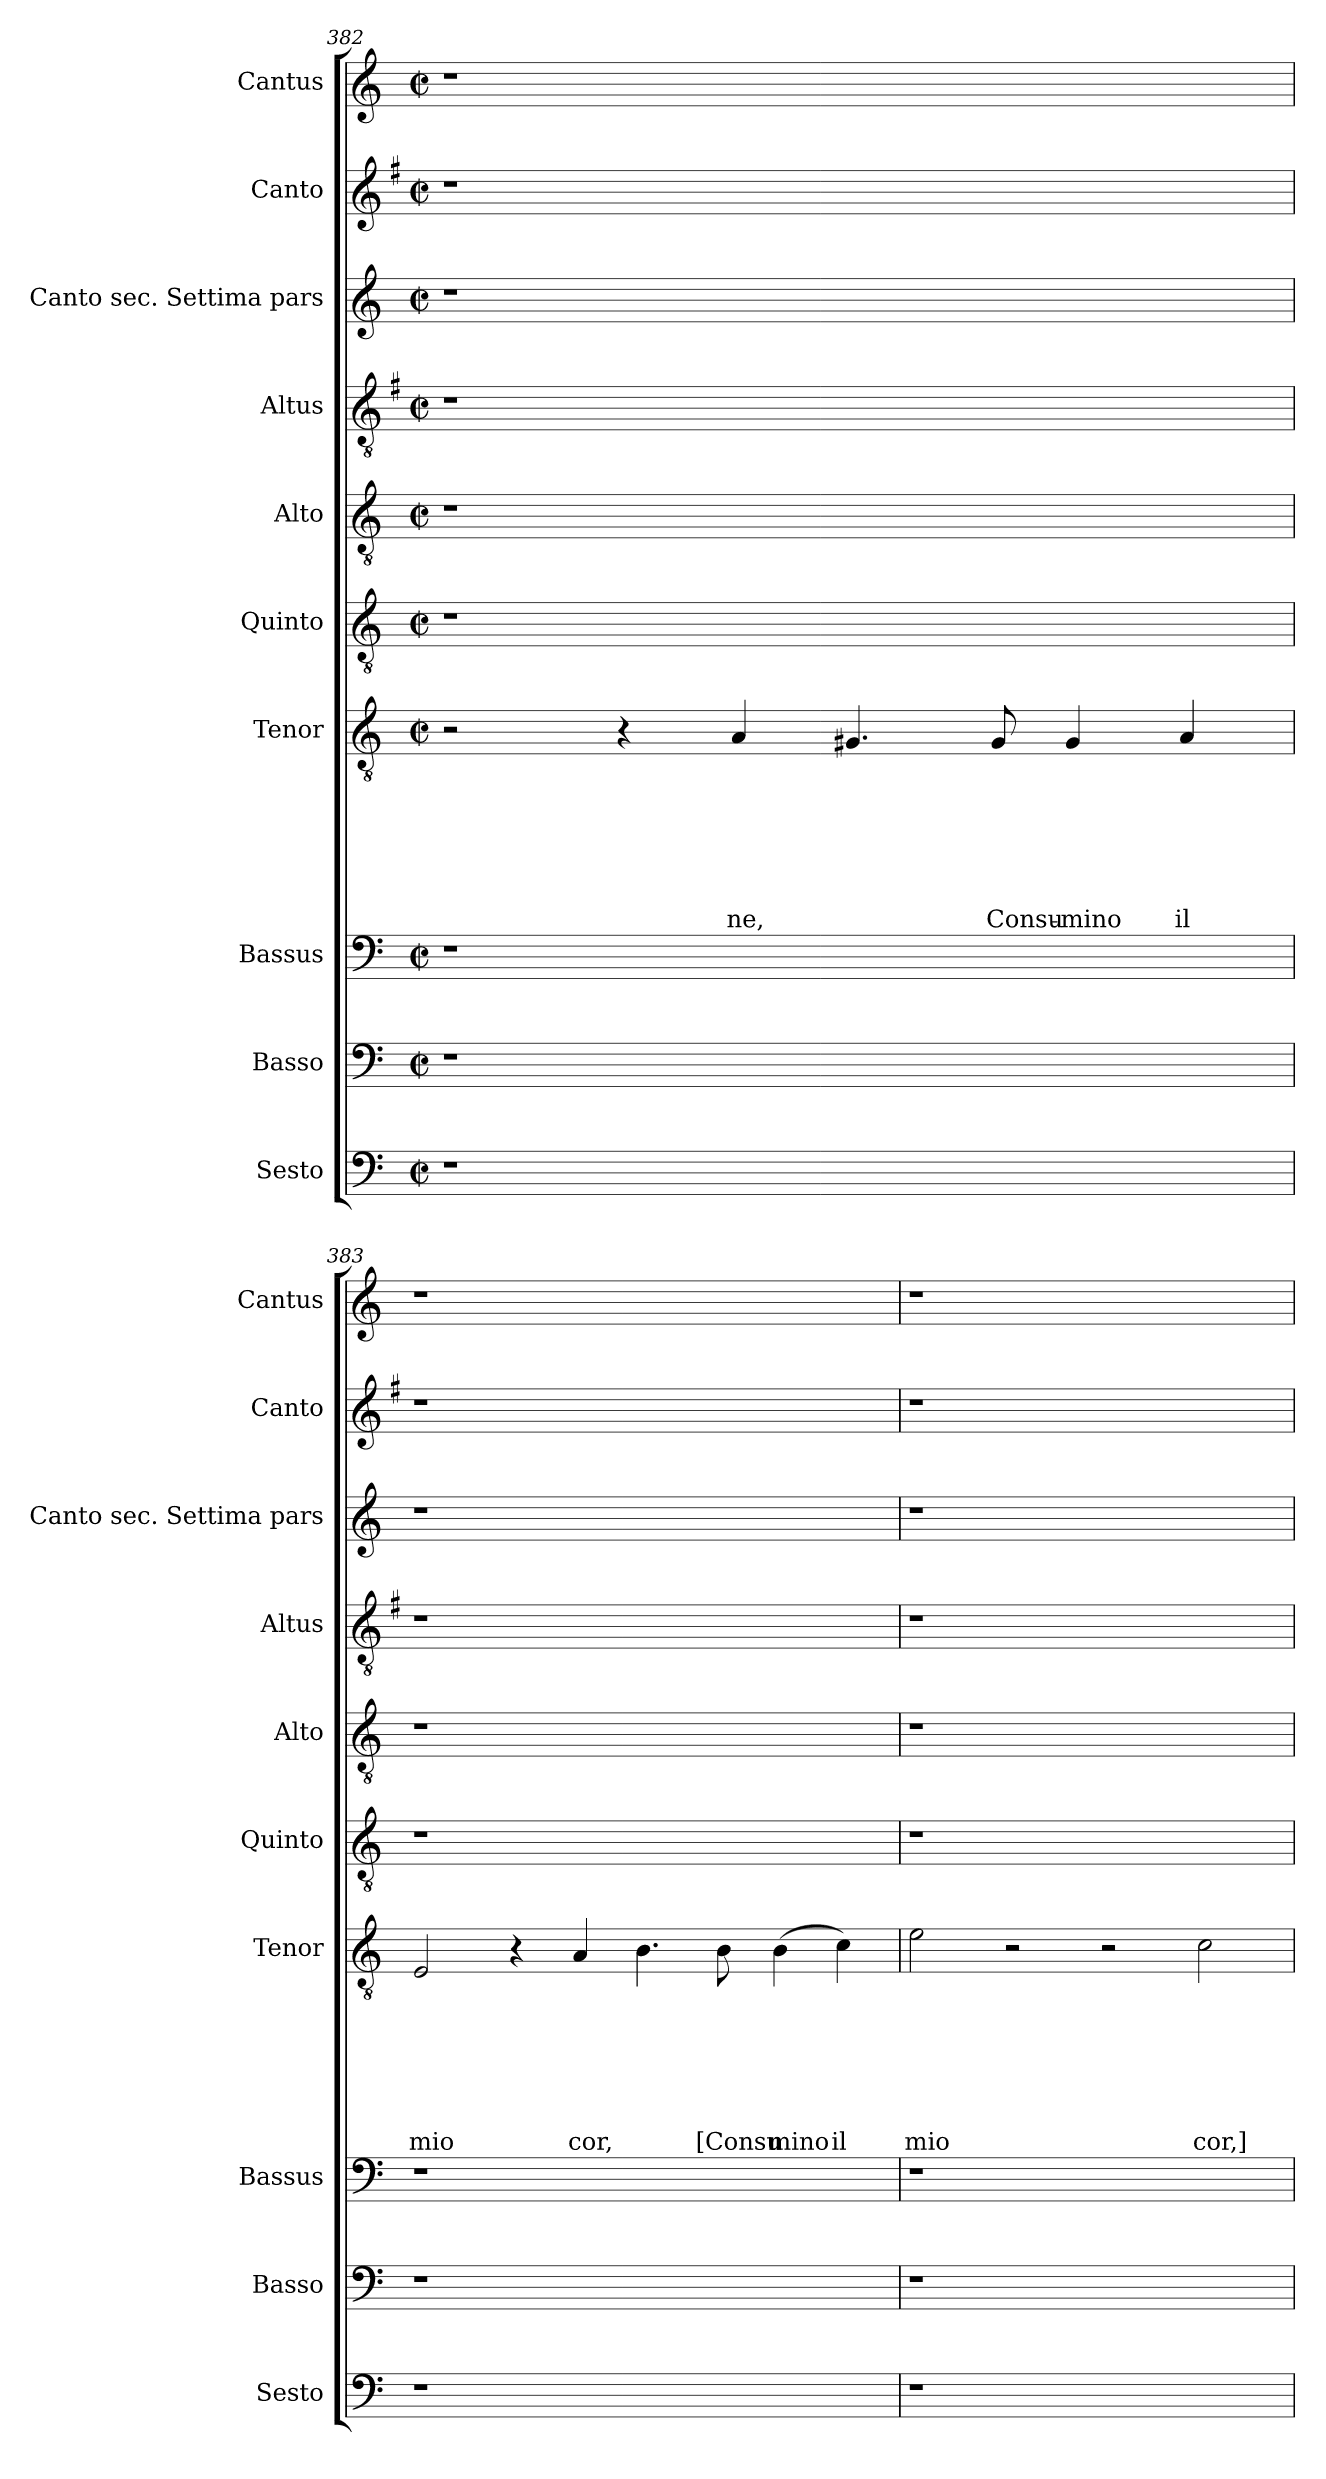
**kern	**kern	**kern	**kern	**text	**text	**text	**text	**text	**text	**text	**kern	**kern	**kern	**kern	**kern	**kern
*part10	*part9	*part8	*part7	*part7	*part7	*part7	*part7	*part7	*part7	*part7	*part6	*part5	*part4	*part3	*part2	*part1
*staff10	*staff9	*staff8	*staff7	*staff7	*staff7	*staff7	*staff7	*staff7	*staff7	*staff7	*staff6	*staff5	*staff4	*staff3	*staff2	*staff1
*I"Sesto	*I"Basso	*I"Bassus	*I"Tenor	*	*	*	*	*	*	*	*I"Quinto	*I"Alto	*I"Altus	*I"Canto sec. Settima pars	*I"Canto	*I"Cantus
*I'Sesto	*I'Basso	*I'Bassus	*I'Tenor	*	*	*	*	*	*	*	*I'Quinto	*I'Alto	*I'Altus	*I'Canto sec. Settima pars	*I'Canto	*I'Cantus
!!LO:LB:g=z
*clefF4	*clefF4	*clefF4	*clefGv2	*	*	*	*	*	*	*	*clefGv2	*clefGv2	*clefGv2	*clefG2	*clefG2	*clefG2
*k[]	*k[]	*k[]	*k[]	*	*	*	*	*	*	*	*k[]	*k[]	*k[f#]	*k[]	*k[f#]	*k[]
*C:	*C:	*C:	*C:	*	*	*	*	*	*	*	*C:	*C:	*G:	*C:	*G:	*C:
*M2/2	*M2/2	*M2/2	*M2/2	*	*	*	*	*	*	*	*M2/2	*M2/2	*M2/2	*M2/2	*M2/2	*M2/2
*met(c|)	*met(c|)	*met(c|)	*met(c|)	*	*	*	*	*	*	*	*met(c|)	*met(c|)	*met(c|)	*met(c|)	*met(c|)	*met(c|)
=382	=382	=382	=382	=382	=382	=382	=382	=382	=382	=382	=382	=382	=382	=382	=382	=382
1r	1r	1r	2r	.	.	.	.	.	.	.	1r	1r	1r	1r	1r	1r
.	.	.	4r	.	.	.	.	.	.	.	.	.	.	.	.	.
!	!	!	!	!	!	!	!	!	!	!LO:LY:b	!	!	!	!	!	!
.	.	.	4A/	.	.	.	.	.	.	ne,	.	.	.	.	.	.
1ryy	1ryy	1ryy	4.G#X/	.	.	.	.	.	.	.	1ryy	1ryy	1ryy	1ryy	1ryy	1ryy
!	!	!	!	!	!	!	!	!	!	!LO:LY:b	!	!	!	!	!	!
.	.	.	8G#/	.	.	.	.	.	.	Consu-	.	.	.	.	.	.
!	!	!	!	!	!	!	!	!	!	!LO:LY:b	!	!	!	!	!	!
.	.	.	4G#/	.	.	.	.	.	.	-mino	.	.	.	.	.	.
!	!	!	!	!	!	!	!	!	!	!LO:LY:b	!	!	!	!	!	!
.	.	.	4A/	.	.	.	.	.	.	il	.	.	.	.	.	.
=383	=383	=383	=383	=383	=383	=383	=383	=383	=383	=383	=383	=383	=383	=383	=383	=383
!	!	!	!	!	!	!	!	!	!	!LO:LY:b	!	!	!	!	!	!
1r	1r	1r	2E/	.	.	.	.	.	.	mio	1r	1r	1r	1r	1r	1r
.	.	.	4r	.	.	.	.	.	.	.	.	.	.	.	.	.
!	!	!	!	!	!	!	!	!	!	!LO:LY:b	!	!	!	!	!	!
.	.	.	4A/	.	.	.	.	.	.	cor,	.	.	.	.	.	.
1ryy	1ryy	1ryy	4.B\	.	.	.	.	.	.	.	1ryy	1ryy	1ryy	1ryy	1ryy	1ryy
!	!	!	!	!	!	!	!	!	!	!LO:LY:b	!	!	!	!	!	!
.	.	.	8B\	.	.	.	.	.	.	[Consu-	.	.	.	.	.	.
!	!	!	!	!	!	!	!	!	!	!LO:LY:b	!	!	!	!	!	!
.	.	.	(<4B\	.	.	.	.	.	.	-mino	.	.	.	.	.	.
!	!	!	!	!	!	!	!	!	!	!LO:LY:b	!	!	!	!	!	!
.	.	.	4c\)	.	.	.	.	.	.	il	.	.	.	.	.	.
=384	=384	=384	=384	=384	=384	=384	=384	=384	=384	=384	=384	=384	=384	=384	=384	=384
!	!	!	!	!	!	!	!	!	!	!LO:LY:b	!	!	!	!	!	!
1r	1r	1r	2e\	.	.	.	.	.	.	mio	1r	1r	1r	1r	1r	1r
.	.	.	2r	.	.	.	.	.	.	.	.	.	.	.	.	.
1ryy	1ryy	1ryy	2r	.	.	.	.	.	.	.	1ryy	1ryy	1ryy	1ryy	1ryy	1ryy
!	!	!	!	!	!	!	!	!	!	!LO:LY:b	!	!	!	!	!	!
.	.	.	2c\	.	.	.	.	.	.	cor,]	.	.	.	.	.	.
=	=	=	=	=	=	=	=	=	=	=	=	=	=	=	=	=
*-	*-	*-	*-	*-	*-	*-	*-	*-	*-	*-	*-	*-	*-	*-	*-	*-
